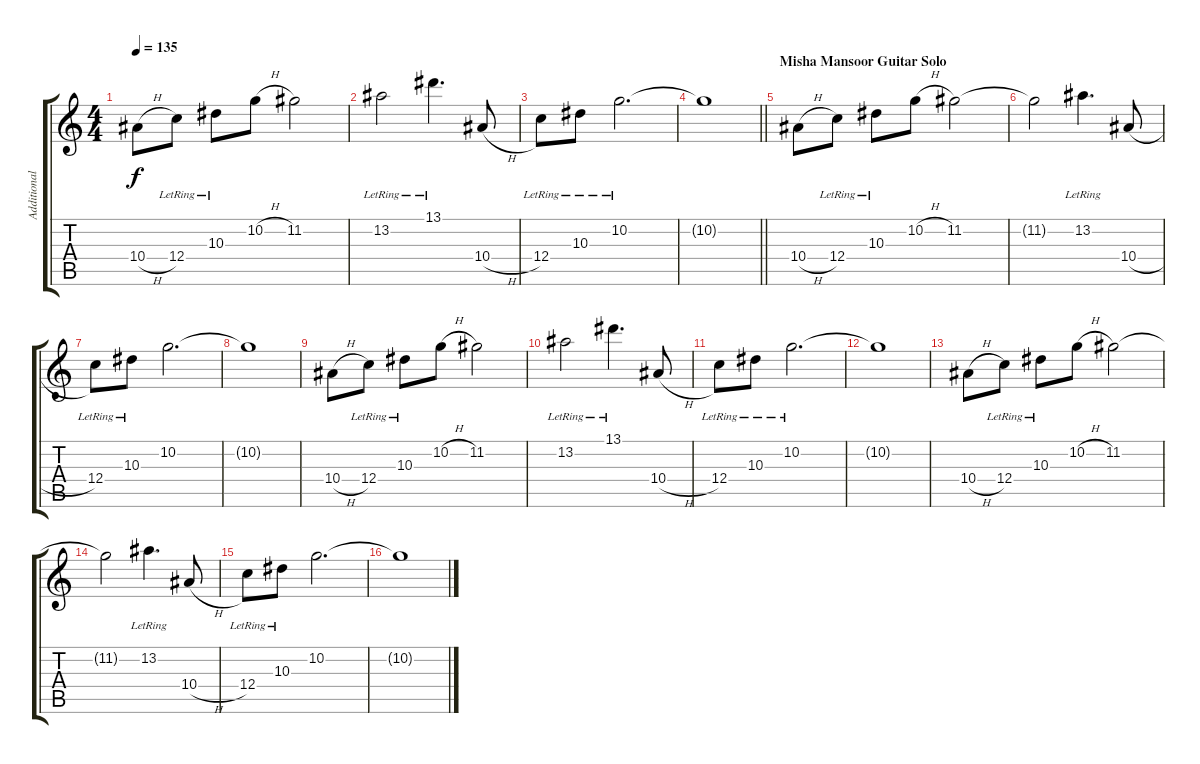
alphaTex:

\track ("Additional Guitar" "Additional") {instrument electricguitarjazz}
\staff {score tabs}
\tuning (D4 A3 F3 C3 G2 C2) {hide}
\ts (4 4)
\tempo 135
\clef g2
\ks c
10.4{h}.8{dy f} 12.4{lr}.8 10.3{lr}.8 10.2{h}.8 11.2.2 |
13.2{lr}.2 13.1{lr}.4{d} 10.4{h}.8 |
12.4{lr}.8 10.3{lr}.8 10.2{lr}.2{d} |
\barLineRight lightlight
10.2{t}.1 |
\section ("" "Misha Mansoor Guitar Solo")
10.4{h}.8 12.4{lr}.8 10.3{lr}.8 10.2{h}.8 11.2.2 |
11.2{t}.2 13.2{lr}.4{d} 10.4{h}.8 |
12.4{lr}.8 10.3{lr}.8 10.2.2{d} |
10.2{t}.1 |
10.4{h}.8 12.4{lr}.8 10.3{lr}.8 10.2{h}.8 11.2.2 |
13.2{lr}.2 13.1{lr}.4{d} 10.4{h}.8 |
12.4{lr}.8 10.3{lr}.8 10.2{lr}.2{d} |
10.2{t}.1 |
10.4{h}.8 12.4{lr}.8 10.3{lr}.8 10.2{h}.8 11.2.2 |
11.2{t}.2 13.2{lr}.4{d} 10.4{h}.8 |
12.4{lr}.8 10.3{lr}.8 10.2.2{d} |
10.2{t}.1
